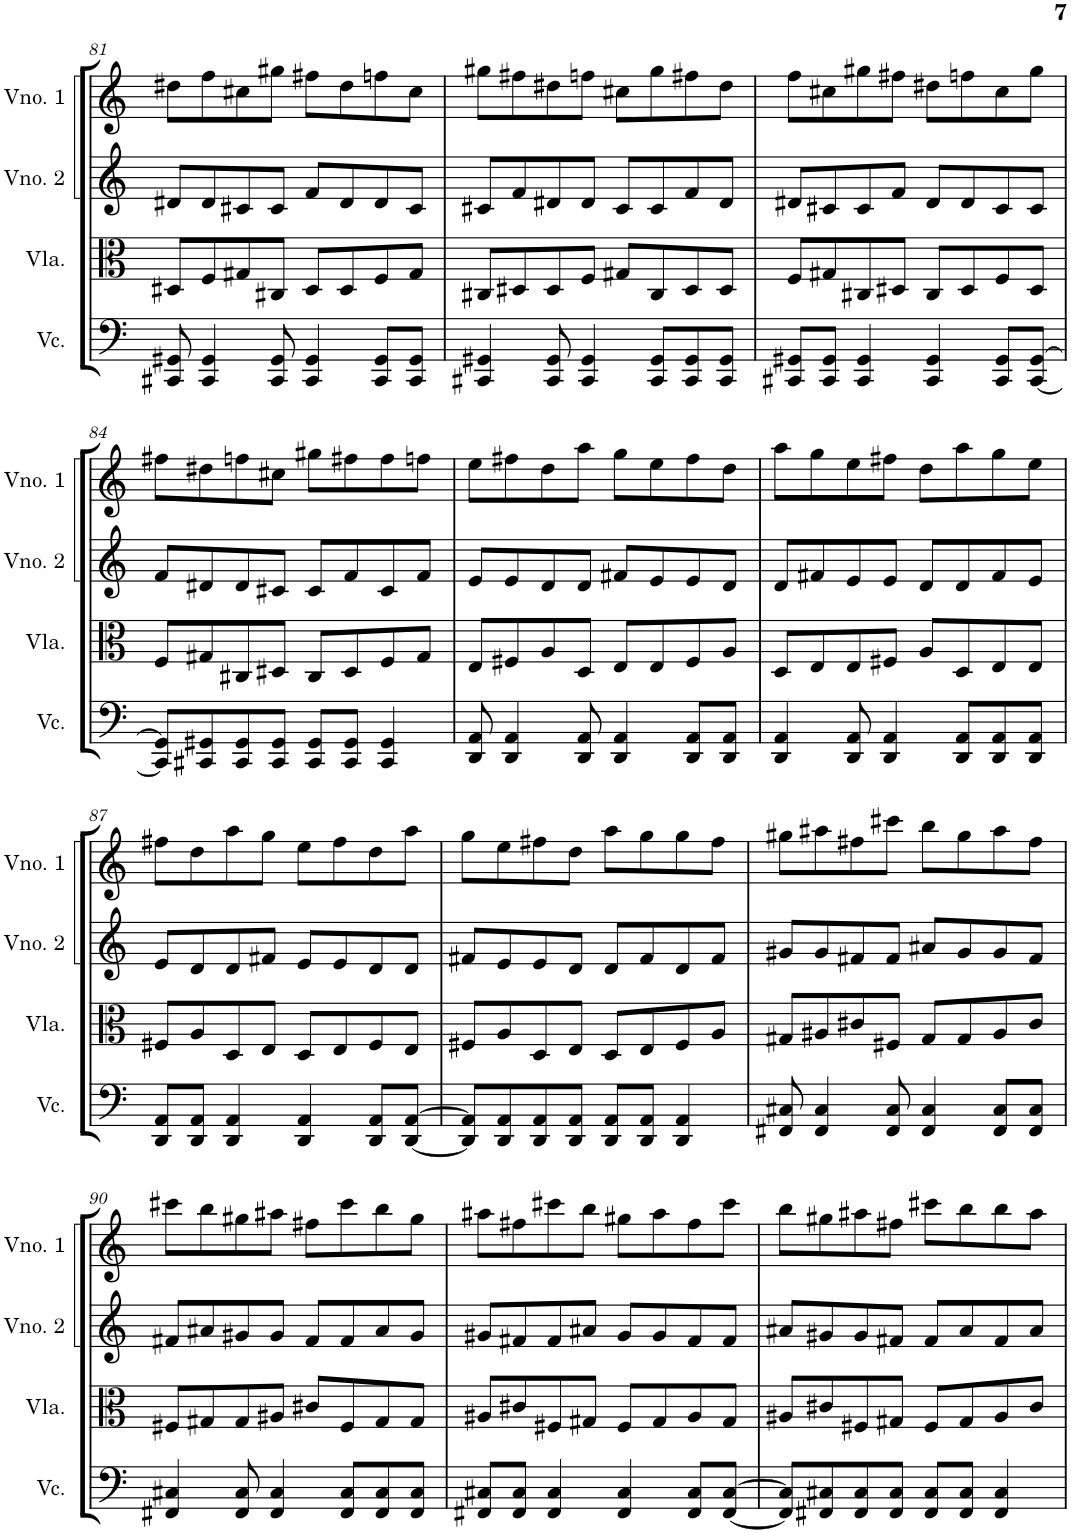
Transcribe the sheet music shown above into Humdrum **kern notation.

**kern	**kern	**kern	**kern
*part4	*part3	*part2	*part1
*staff4	*staff3	*staff2	*staff1
*I"Violoncelo	*I"Viola	*I"Violino 2	*I"Violino 1
*I'Vc.	*I'Vla.	*I'Vno. 2	*I'Vno. 1
!!LO:PB:g=z
*clefF4	*clefC3	*clefG2	*clefG2
*k[]	*k[]	*k[]	*k[]
*M4/4	*M4/4	*M4/4	*M4/4
=81	=81	=81	=81
8CC#X/ 8GG#X/	8D#X/L	8d#X/L	8dd#X\L
4CC#/ 4GG#/	8F/	8d#/	8ff\
.	8G#X/	8c#X/	8cc#X\
8CC#/ 8GG#/	8C#X/J	8c#/J	8gg#X\J
4CC#/ 4GG#/	8D#/L	8f/L	8ff#X\L
.	8D#/	8d#/	8dd#\
8CC#/ 8GG#/L	8F/	8d#/	8ffn\
8CC#/ 8GG#/J	8G#/J	8c#/J	8cc#\J
=82	=82	=82	=82
4CC#X/ 4GG#X/	8C#X/L	8c#X/L	8gg#X\L
.	8D#X/	8f/	8ff#X\
8CC#/ 8GG#/	8D#/	8d#X/	8dd#X\
4CC#/ 4GG#/	8F/J	8d#/J	8ffn\J
.	8G#X/L	8c#/L	8cc#X\L
8CC#/ 8GG#/L	8C#/	8c#/	8gg#\
8CC#/ 8GG#/	8D#/	8f/	8ff#X\
8CC#/ 8GG#/J	8D#/J	8d#/J	8dd#\J
=83	=83	=83	=83
8CC#X/ 8GG#X/L	8F/L	8d#X/L	8ff\L
8CC#/ 8GG#/J	8G#X/	8c#X/	8cc#X\
4CC#/ 4GG#/	8C#X/	8c#/	8gg#X\
.	8D#X/J	8f/J	8ff#X\J
4CC#/ 4GG#/	8C#/L	8d#/L	8dd#X\L
.	8D#/	8d#/	8ffn\
8CC#/ 8GG#/L	8F/	8c#/	8cc#\
[8CC#/ [8GG#/J	8D#/J	8c#/J	8gg#\J
!!LO:LB:g=z
=84	=84	=84	=84
8CC#/] 8GG#/]L	8F/L	8f/L	8ff#X\L
8CC#X/ 8GG#X/	8G#X/	8d#X/	8dd#X\
8CC#/ 8GG#/	8C#X/	8d#/	8ffn\
8CC#/ 8GG#/J	8D#X/J	8c#X/J	8cc#X\J
8CC#/ 8GG#/L	8C#/L	8c#/L	8gg#X\L
8CC#/ 8GG#/J	8D#/	8f/	8ff#X\
4CC#/ 4GG#/	8F/	8c#/	8ff#\
.	8G#/J	8f/J	8ffn\J
=85	=85	=85	=85
8DD/ 8AA/	8E/L	8e/L	8ee\L
4DD/ 4AA/	8F#X/	8e/	8ff#X\
.	8A/	8d/	8dd\
8DD/ 8AA/	8D/J	8d/J	8aa\J
4DD/ 4AA/	8E/L	8f#X/L	8gg\L
.	8E/	8e/	8ee\
8DD/ 8AA/L	8F#/	8e/	8ff#\
8DD/ 8AA/J	8A/J	8d/J	8dd\J
=86	=86	=86	=86
4DD/ 4AA/	8D/L	8d/L	8aa\L
.	8E/	8f#X/	8gg\
8DD/ 8AA/	8E/	8e/	8ee\
4DD/ 4AA/	8F#X/J	8e/J	8ff#X\J
.	8A/L	8d/L	8dd\L
8DD/ 8AA/L	8D/	8d/	8aa\
8DD/ 8AA/	8E/	8f#/	8gg\
8DD/ 8AA/J	8E/J	8e/J	8ee\J
!!LO:LB:g=z
=87	=87	=87	=87
8DD/ 8AA/L	8F#X/L	8e/L	8ff#X\L
8DD/ 8AA/J	8A/	8d/	8dd\
4DD/ 4AA/	8D/	8d/	8aa\
.	8E/J	8f#X/J	8gg\J
4DD/ 4AA/	8D/L	8e/L	8ee\L
.	8E/	8e/	8ff#\
8DD/ 8AA/L	8F#/	8d/	8dd\
[8DD/ [8AA/J	8E/J	8d/J	8aa\J
=88	=88	=88	=88
8DD/] 8AA/]L	8F#X/L	8f#X/L	8gg\L
8DD/ 8AA/	8A/	8e/	8ee\
8DD/ 8AA/	8D/	8e/	8ff#X\
8DD/ 8AA/J	8E/J	8d/J	8dd\J
8DD/ 8AA/L	8D/L	8d/L	8aa\L
8DD/ 8AA/J	8E/	8f#/	8gg\
4DD/ 4AA/	8F#/	8d/	8gg\
.	8A/J	8f#/J	8ff#\J
=89	=89	=89	=89
8FF#X/ 8C#X/	8G#X/L	8g#X/L	8gg#X\L
4FF#/ 4C#/	8A#X/	8g#/	8aa#X\
.	8c#X/	8f#X/	8ff#X\
8FF#/ 8C#/	8F#X/J	8f#/J	8ccc#X\J
4FF#/ 4C#/	8G#/L	8a#X/L	8bb\L
.	8G#/	8g#/	8gg#\
8FF#/ 8C#/L	8A#/	8g#/	8aa#\
8FF#/ 8C#/J	8c#/J	8f#/J	8ff#\J
!!LO:LB:g=z
=90	=90	=90	=90
4FF#X/ 4C#X/	8F#X/L	8f#X/L	8ccc#X\L
.	8G#X/	8a#X/	8bb\
8FF#/ 8C#/	8G#/	8g#X/	8gg#X\
4FF#/ 4C#/	8A#X/J	8g#/J	8aa#X\J
.	8c#X/L	8f#/L	8ff#X\L
8FF#/ 8C#/L	8F#/	8f#/	8ccc#\
8FF#/ 8C#/	8G#/	8a#/	8bb\
8FF#/ 8C#/J	8G#/J	8g#/J	8gg#\J
=91	=91	=91	=91
8FF#X/ 8C#X/L	8A#X/L	8g#X/L	8aa#X\L
8FF#/ 8C#/J	8c#X/	8f#X/	8ff#X\
4FF#/ 4C#/	8F#X/	8f#/	8ccc#X\
.	8G#X/J	8a#X/J	8bb\J
4FF#/ 4C#/	8F#/L	8g#/L	8gg#X\L
.	8G#/	8g#/	8aa#\
8FF#/ 8C#/L	8A#/	8f#/	8ff#\
[8FF#/ [8C#/J	8G#/J	8f#/J	8ccc#\J
=92	=92	=92	=92
8FF#/] 8C#/]L	8A#X/L	8a#X/L	8bb\L
8FF#X/ 8C#X/	8c#X/	8g#X/	8gg#X\
8FF#/ 8C#/	8F#X/	8g#/	8aa#X\
8FF#/ 8C#/J	8G#X/J	8f#X/J	8ff#X\J
8FF#/ 8C#/L	8F#/L	8f#/L	8ccc#X\L
8FF#/ 8C#/J	8G#/	8a#/	8bb\
4FF#/ 4C#/	8A#/	8f#/	8bb\
.	8c#/J	8a#/J	8aa#\J
=	=	=	=
*-	*-	*-	*-
